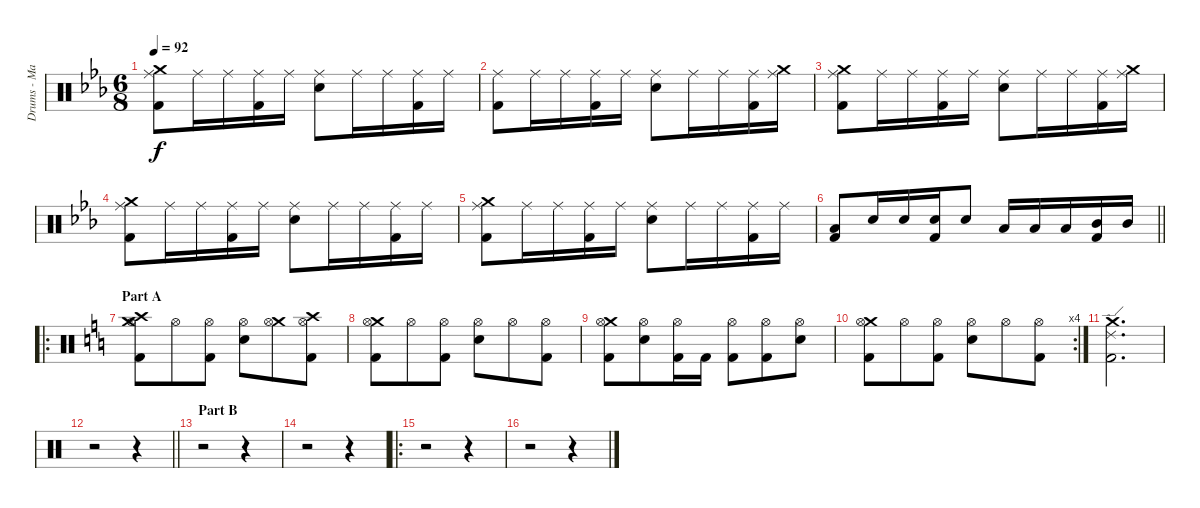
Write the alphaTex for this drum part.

\track ("Drums - Martin Mendez" "Drums - Ma") {instrument percussion}
\staff {score}
\articulation defaults
\ts (6 8)
\tempo 92
\clef neutral
\ks cminor
("Crash medium (hit)" "Ride (middle)" "Kick (hit) 2").8{dy f} "Ride (middle)".16 "Ride (middle)".16 ("Ride (middle)" "Kick (hit) 2").16 "Ride (middle)".16 ("Ride (middle)" "Snare (hit) 2").8 "Ride (middle)".16 "Ride (middle)".16 ("Ride (middle)" "Kick (hit) 2").16 "Ride (middle)".16 |
("Ride (middle)" "Kick (hit) 2").8 "Ride (middle)".16 "Ride (middle)".16 ("Ride (middle)" "Kick (hit) 2").16 "Ride (middle)".16 ("Ride (middle)" "Snare (hit) 2").8 "Ride (middle)".16 "Ride (middle)".16 ("Ride (middle)" "Kick (hit) 2").16 ("Crash medium (hit)" "Ride (middle)").16 |
("Crash medium (hit)" "Ride (middle)" "Kick (hit) 2").8 "Ride (middle)".16 "Ride (middle)".16 ("Ride (middle)" "Kick (hit) 2").16 "Ride (middle)".16 ("Ride (middle)" "Snare (hit) 2").8 "Ride (middle)".16 "Ride (middle)".16 ("Ride (middle)" "Kick (hit) 2").16 ("Crash medium (hit)" "Ride (middle)").16 |
("Crash medium (hit)" "Ride (middle)" "Kick (hit) 2").8 "Ride (middle)".16 "Ride (middle)".16 ("Ride (middle)" "Kick (hit) 2").16 "Ride (middle)".16 ("Ride (middle)" "Snare (hit) 2").8 "Ride (middle)".16 "Ride (middle)".16 ("Ride (middle)" "Kick (hit) 2").16 "Ride (middle)".16 |
("Crash medium (hit)" "Ride (middle)" "Kick (hit) 2").8 "Ride (middle)".16 "Ride (middle)".16 ("Ride (middle)" "Kick (hit) 2").16 "Ride (middle)".16 ("Ride (middle)" "Snare (hit) 2").8 "Ride (middle)".16 "Ride (middle)".16 ("Ride (middle)" "Kick (hit) 2").16 "Ride (middle)".16 |
\barLineRight lightlight
("Low Tom (hit)" "Kick (hit) 2").8 "Snare (hit) 2".16 "Snare (hit) 2".16 ("Snare (hit) 2" "Kick (hit) 2").16 "Snare (hit) 2".8 "Low Tom (hit)".16 "Low Tom (hit)".16 "Low Tom (hit)".16 ("Mid Tom (hit)" "Kick (hit) 2").16 "Mid Tom (hit)".16 |
\ro
\section ("" "Part A")
\ks aminor
("Crash medium (hit)" "Crash high (hit)" "Hi-Hat (open)" "Kick (hit) 2").8 "Hi-Hat (open)".8 ("Hi-Hat (open)" "Kick (hit) 2").8 ("Hi-Hat (open)" "Snare (hit) 2").8 ("Crash medium (hit)" "Hi-Hat (open)").8 ("Crash high (hit)" "Hi-Hat (open)" "Kick (hit) 2").8 |
("Crash medium (hit)" "Hi-Hat (open)" "Kick (hit) 2").8 "Hi-Hat (open)".8 ("Hi-Hat (open)" "Kick (hit) 2").8 ("Hi-Hat (open)" "Snare (hit) 2").8 "Hi-Hat (open)".8 ("Hi-Hat (open)" "Kick (hit) 2").8 |
("Crash medium (hit)" "Hi-Hat (open)" "Kick (hit) 2").8 ("Hi-Hat (open)" "Snare (hit) 2").8 ("Hi-Hat (open)" "Kick (hit) 2").16 "Kick (hit) 2".16 ("Hi-Hat (open)" "Kick (hit) 2").8 ("Hi-Hat (open)" "Kick (hit) 2").8 ("Hi-Hat (open)" "Snare (hit) 2").8 |
\rc 4
("Crash medium (hit)" "Hi-Hat (open)" "Kick (hit) 2").8 "Hi-Hat (open)".8 ("Hi-Hat (open)" "Kick (hit) 2").8 ("Hi-Hat (open)" "Snare (hit) 2").8 "Hi-Hat (open)".8 ("Hi-Hat (open)" "Kick (hit) 2").8 |
("Crash medium (hit)" "Ride (edge) 2" "Kick (hit) 2").2{d} |
\barLineRight lightlight
r.2 r.4 |
\section ("" "Part B")
r.2 r.4 |
r.2 r.4 |
\ro
r.2 r.4 |
r.2 r.4
